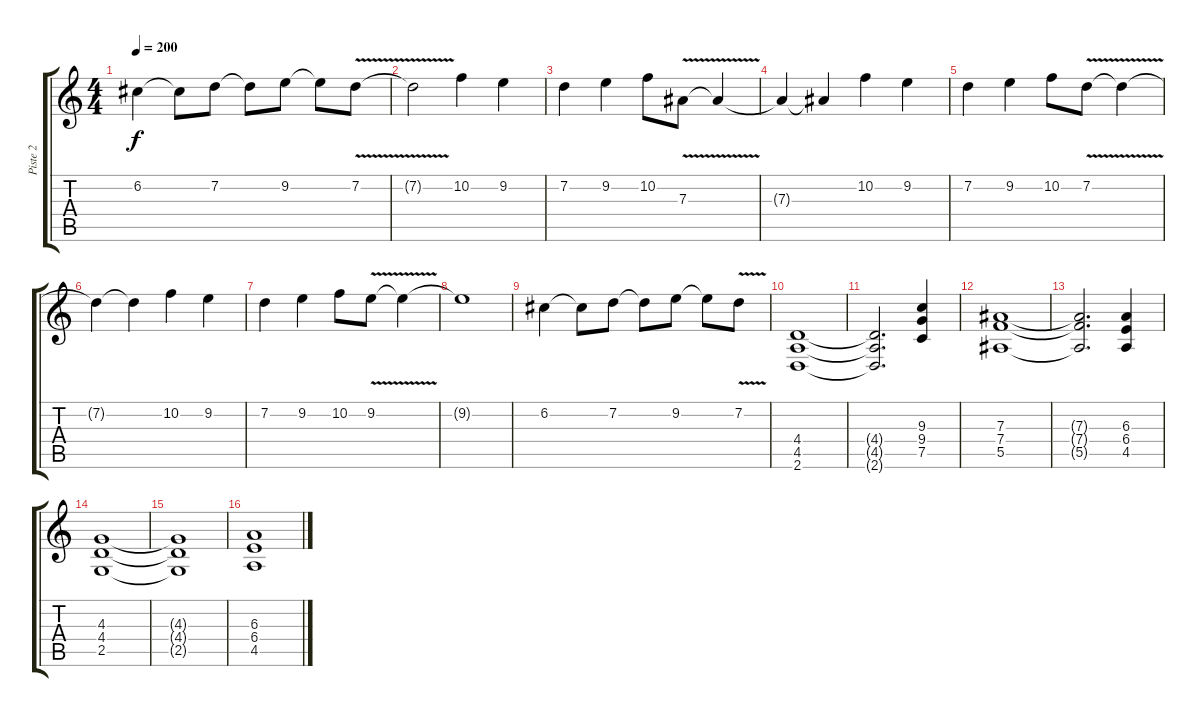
\track ("Piste 2" "Piste 2") {instrument distortionguitar}
\staff {score tabs}
\tuning (C4 G3 Eb3 Bb2 F2 C2) {hide}
\ts (4 4)
\tempo 200
\clef g2
\ks c
6.2.4{dy f} 6.2{t}.8 7.2.8 7.2{t}.8 9.2.8 9.2{t}.8 7.2{v}.8 |
7.2{t}.2 10.2.4 9.2.4 |
7.2.4 9.2.4 10.2.8 7.3{v}.8 7.3{t}.4 |
7.3{t}.4 7.3{t}.4 10.2.4 9.2.4 |
7.2.4 9.2.4 10.2.8 7.2{v}.8 7.2{t}.4 |
7.2{t}.4 7.2{t}.4 10.2.4 9.2.4 |
7.2.4 9.2.4 10.2.8 9.2{v}.8 9.2{t}.4 |
9.2{t}.1 |
6.2.4 6.2{t}.8 7.2.8 7.2{t}.8 9.2.8 9.2{t}.8 7.2{v}.8 |
(4.4 4.5 2.6).1 |
(4.4{t} 4.5{t} 2.6{t}).2{d} (9.3 9.4 7.5).4 |
(7.3 7.4 5.5).1 |
(7.3{t} 7.4{t} 5.5{t}).2{d} (6.3 6.4 4.5).4 |
(4.3 4.4 2.5).1 |
(4.3{t} 4.4{t} 2.5{t}).1 |
(6.3 6.4 4.5).1
